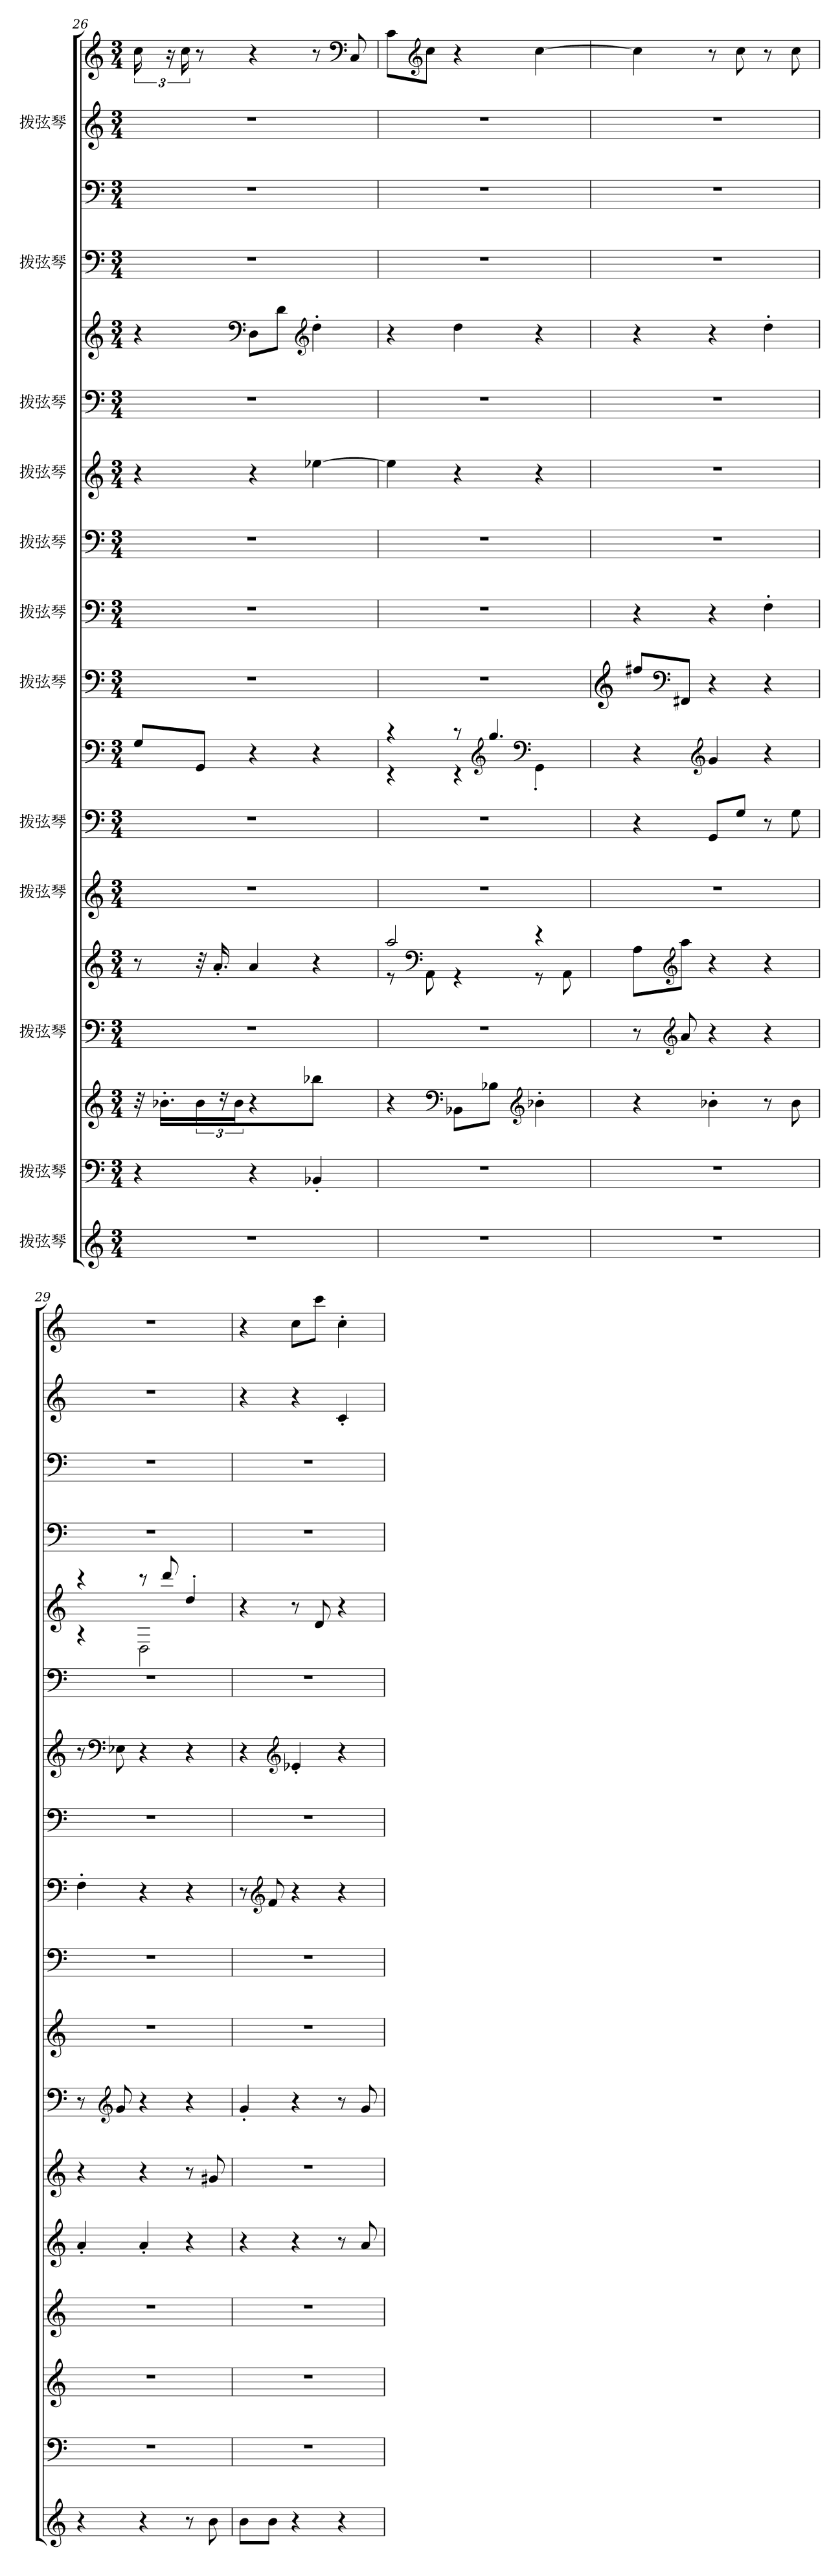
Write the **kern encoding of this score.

**kern	**kern	**kern	**kern	**kern	**kern	**kern	**kern	**kern	**kern	**kern	**kern	**kern	**kern	**kern	**kern	**kern	**kern
*part12	*part11	*part11	*part10	*part10	*part9	*part8	*part8	*part7	*part6	*part5	*part4	*part3	*part3	*part2	*part2	*part1	*part1
*staff18	*staff17	*staff16	*staff15	*staff14	*staff13	*staff12	*staff11	*staff10	*staff9	*staff8	*staff7	*staff6	*staff5	*staff4	*staff3	*staff2	*staff1
*I"拨弦琴	*I"拨弦琴	*	*I"拨弦琴	*	*I"拨弦琴	*I"拨弦琴	*	*I"拨弦琴	*I"拨弦琴	*I"拨弦琴	*I"拨弦琴	*I"拨弦琴	*	*I"拨弦琴	*	*I"拨弦琴	*
*clefG2	*clefF4	*clefG2	*clefF4	*clefG2	*clefG2	*clefF4	*clefF4	*clefF4	*clefF4	*clefF4	*clefG2	*clefF4	*clefG2	*clefF4	*clefF4	*clefG2	*clefG2
*k[]	*k[]	*k[]	*k[]	*k[]	*k[]	*k[]	*k[]	*k[]	*k[]	*k[]	*k[]	*k[]	*k[]	*k[]	*k[]	*k[]	*k[]
*M3/4	*M3/4	*M3/4	*M3/4	*M3/4	*M3/4	*M3/4	*M3/4	*M3/4	*M3/4	*M3/4	*M3/4	*M3/4	*M3/4	*M3/4	*M3/4	*M3/4	*M3/4
=26	=26	=26	=26	=26	=26	=26	=26	=26	=26	=26	=26	=26	=26	=26	=26	=26	=26
2.r	4r	32r	2.r	8r	2.r	2.r	8G/L	2.r	2.r	2.r	4r	2.r	4r	2.r	2.r	2.r	24cc\
.	.	16.b-X'\LL	.	.	.	.	.	.	.	.	.	.	.	.	.	.	.
.	.	.	.	.	.	.	.	.	.	.	.	.	.	.	.	.	24r
.	.	.	.	.	.	.	.	.	.	.	.	.	.	.	.	.	24cc\
.	.	24b-\JJ	.	32r	.	.	8GG/J	.	.	.	.	.	.	.	.	.	8r
.	.	.	.	16.a'/	.	.	.	.	.	.	.	.	.	.	.	.	.
.	.	24r	.	.	.	.	.	.	.	.	.	.	.	.	.	.	.
.	.	24b-\	.	.	.	.	.	.	.	.	.	.	.	.	.	.	.
*	*	*	*	*	*	*	*	*	*	*	*	*	*clefF4	*	*	*	*
.	4r	4r	.	4a/	.	.	4r	.	.	.	4r	.	8D\L	.	.	.	4r
.	.	.	.	.	.	.	.	.	.	.	.	.	8d\J	.	.	.	.
*	*	*	*	*	*	*	*	*	*	*	*	*	*clefG2	*	*	*	*
.	4BB-X'/	4bb-X\	.	4r	.	.	4r	.	.	.	[4ee-X\	.	4dd'\	.	.	.	8r
*	*	*	*	*	*	*	*	*	*	*	*	*	*	*	*	*	*clefF4
.	.	.	.	.	.	.	.	.	.	.	.	.	.	.	.	.	8C/
=27	=27	=27	=27	=27	=27	=27	=27	=27	=27	=27	=27	=27	=27	=27	=27	=27	=27
*	*	*	*	*^	*	*	*^	*	*	*	*	*	*	*	*	*	*
2.r	2.r	4r	2.r	2aa/	8r	2.r	2.r	4r	4r	2.r	2.r	2.r	4ee-\]	2.r	4r	2.r	2.r	2.r	8c\L
*	*	*	*	*clefF4	*	*	*	*	*	*	*	*	*	*	*	*	*	*	*clefG2
.	.	.	.	.	8AA\	.	.	.	.	.	.	.	.	.	.	.	.	.	8cc\J
*	*	*clefF4	*	*	*	*	*	*	*	*	*	*	*	*	*	*	*	*	*
.	.	8BB-X\L	.	.	4r	.	.	8r	4r	.	.	.	4r	.	4dd\	.	.	.	4r
*	*	*	*	*	*	*	*	*clefG2	*	*	*	*	*	*	*	*	*	*	*
.	.	8B-X\J	.	.	.	.	.	4.gg/	.	.	.	.	.	.	.	.	.	.	.
*	*	*clefG2	*	*	*	*	*	*clefF4	*	*	*	*	*	*	*	*	*	*	*
.	.	4b-X'\	.	4r	8r	.	.	.	4GG'\	.	.	.	4r	.	4r	.	.	.	[4cc\
.	.	.	.	.	8AA\	.	.	.	.	.	.	.	.	.	.	.	.	.	.
*	*	*	*	*v	*v	*	*	*v	*v	*	*	*	*	*	*	*	*	*	*
!!LO:PB:g=z
=28	=28	=28	=28	=28	=28	=28	=28	=28	=28	=28	=28	=28	=28	=28	=28	=28	=28
*	*	*	*	*	*	*	*	*clefG2	*	*	*	*	*	*	*	*	*
2.r	2.r	4r	8r	8A\L	2.r	4r	4r	8ff#X/L	4r	2.r	2.r	2.r	4r	2.r	2.r	2.r	4cc\]
*	*	*	*clefG2	*clefG2	*	*	*	*clefF4	*	*	*	*	*	*	*	*	*
.	.	.	8a/	8aa\J	.	.	.	8FF#X/J	.	.	.	.	.	.	.	.	.
*	*	*	*	*	*	*	*clefG2	*	*	*	*	*	*	*	*	*	*
.	.	4b-X'\	4r	4r	.	8GG/L	4g/	4r	4r	.	.	.	4r	.	.	.	8r
.	.	.	.	.	.	8G/J	.	.	.	.	.	.	.	.	.	.	8cc\
.	.	8r	4r	4r	.	8r	4r	4r	4F'\	.	.	.	4dd'\	.	.	.	8r
.	.	8b-\	.	.	.	8G\	.	.	.	.	.	.	.	.	.	.	8cc\
=29	=29	=29	=29	=29	=29	=29	=29	=29	=29	=29	=29	=29	=29	=29	=29	=29	=29
*	*	*	*	*	*	*	*	*	*	*	*	*	*^	*	*	*	*
4r	2.r	2.r	2.r	4a'/	4r	8r	2.r	2.r	4F'\	2.r	8r	2.r	4r	4r	2.r	2.r	2.r	2.r
*	*	*	*	*	*	*clefG2	*	*	*	*	*clefF4	*	*	*	*	*	*	*
.	.	.	.	.	.	8g/	.	.	.	.	8E-X\	.	.	.	.	.	.	.
4r	.	.	.	4a'/	4r	4r	.	.	4r	.	4r	.	8r	2D\	.	.	.	.
.	.	.	.	.	.	.	.	.	.	.	.	.	8ddd/	.	.	.	.	.
8r	.	.	.	4r	8r	4r	.	.	4r	.	4r	.	4dd'/	.	.	.	.	.
8b\	.	.	.	.	8g#X/	.	.	.	.	.	.	.	.	.	.	.	.	.
*	*	*	*	*	*	*	*	*	*	*	*	*	*v	*v	*	*	*	*
=30	=30	=30	=30	=30	=30	=30	=30	=30	=30	=30	=30	=30	=30	=30	=30	=30	=30
8b\L	2.r	2.r	2.r	4r	2.r	4g'/	2.r	2.r	8r	2.r	4r	2.r	4r	2.r	2.r	4r	4r
*	*	*	*	*	*	*	*	*	*clefG2	*	*	*	*	*	*	*	*
8b\J	.	.	.	.	.	.	.	.	8f/	.	.	.	.	.	.	.	.
*	*	*	*	*	*	*	*	*	*	*	*clefG2	*	*	*	*	*	*
4r	.	.	.	4r	.	4r	.	.	4r	.	4e-X'/	.	8r	.	.	4r	8cc\L
.	.	.	.	.	.	.	.	.	.	.	.	.	8d/	.	.	.	8ccc\J
4r	.	.	.	8r	.	8r	.	.	4r	.	4r	.	4r	.	.	4c'/	4cc'\
.	.	.	.	8a/	.	8g/	.	.	.	.	.	.	.	.	.	.	.
=	=	=	=	=	=	=	=	=	=	=	=	=	=	=	=	=	=
*-	*-	*-	*-	*-	*-	*-	*-	*-	*-	*-	*-	*-	*-	*-	*-	*-	*-
